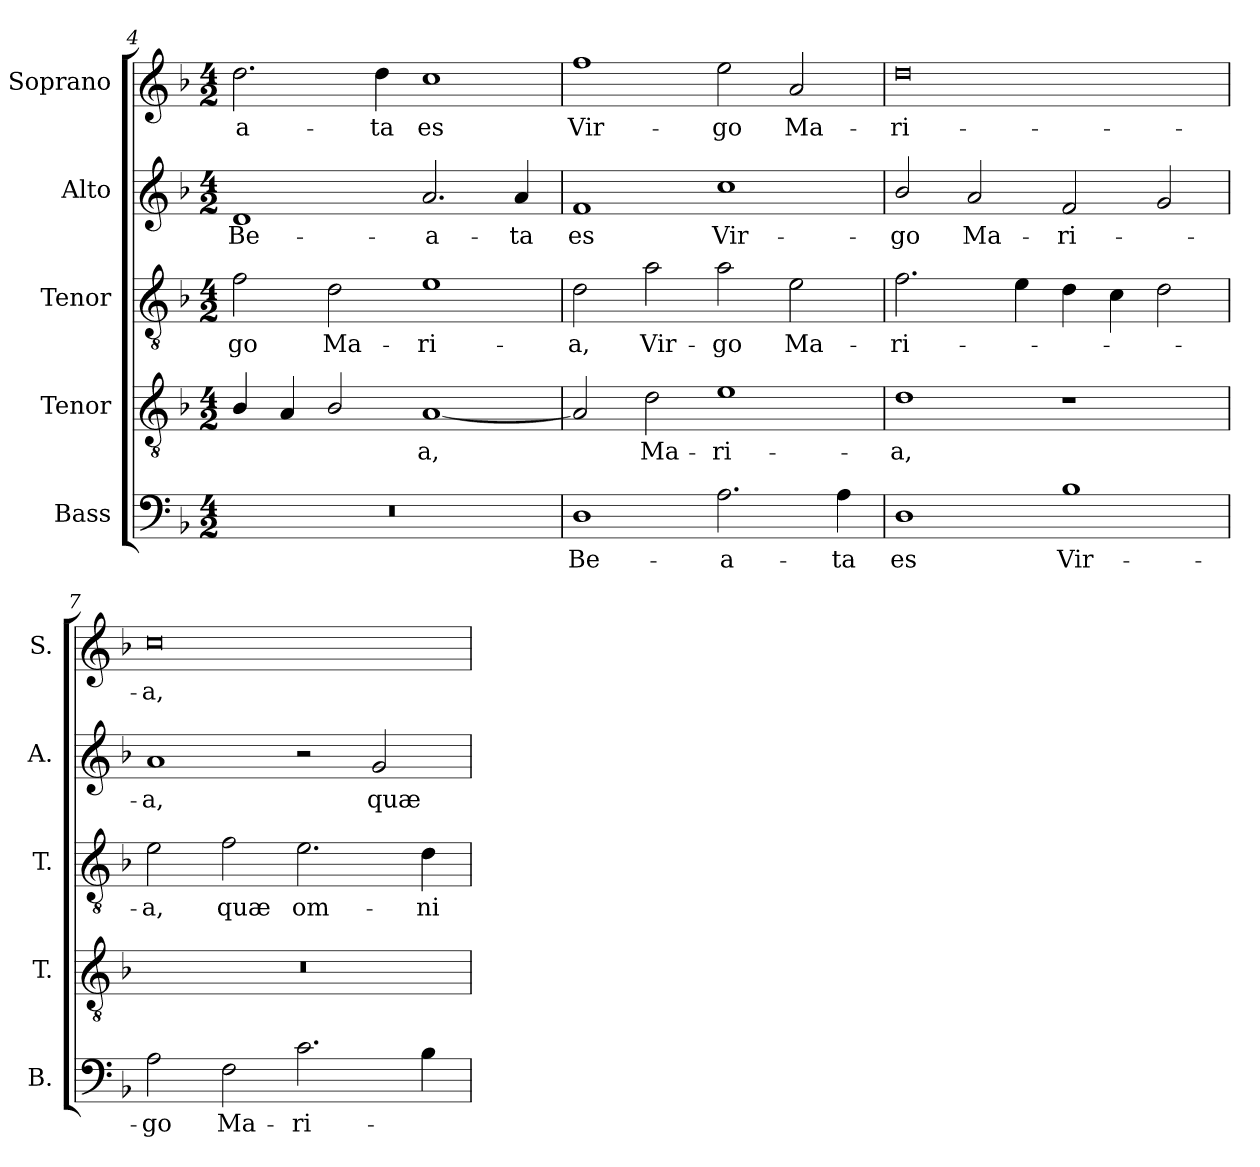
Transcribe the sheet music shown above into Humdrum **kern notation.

**kern	**text	**kern	**text	**kern	**text	**kern	**text	**kern	**text
*part5	*part5	*part4	*part4	*part3	*part3	*part2	*part2	*part1	*part1
*staff5	*staff5	*staff4	*staff4	*staff3	*staff3	*staff2	*staff2	*staff1	*staff1
*I"Bass	*	*I"Tenor	*	*I"Tenor	*	*I"Alto	*	*I"Soprano	*
*I'B.	*	*I'T.	*	*I'T.	*	*I'A.	*	*I'S.	*
*clefF4	*	*clefGv2	*	*clefGv2	*	*clefG2	*	*clefG2	*
*	*	*ITrd7c12	*	*ITrd7c12	*	*	*	*	*
*k[b-]	*	*k[b-]	*	*k[b-]	*	*k[b-]	*	*k[b-]	*
*F:	*	*F:	*	*F:	*	*F:	*	*F:	*
*M4/2	*	*M4/2	*	*M4/2	*	*M4/2	*	*M4/2	*
=4	=4	=4	=4	=4	=4	=4	=4	=4	=4
!LO:N:vis=1	!	!	!	!	!	!	!	!	!
!	!	!	!	!	!LO:LY:b:color=#000000	!	!	!	!
!	!	!	!	!	!	!	!LO:LY:b:color=#000000	!	!
!	!	!	!	!	!	!	!	!	!LO:LY:b:color=#000000
0r	.	4BB-i/	.	2Fi\	-go	1di	Be-	2.ddi\	-a-
.	.	4AAi/	.	.	.	.	.	.	.
!	!	!	!	!	!LO:LY:b:color=#000000	!	!	!	!
.	.	2BB-i/	.	2Di\	Ma-	.	.	.	.
!	!	!	!	!	!	!	!	!	!LO:LY:b:color=#000000
.	.	.	.	.	.	.	.	4ddi\	-ta
!	!	!	!LO:LY:b:color=#000000	!	!	!	!	!	!
!	!	!	!	!	!LO:LY:b:color=#000000	!	!	!	!
!	!	!	!	!	!	!	!LO:LY:b:color=#000000	!	!
!	!	!	!	!	!	!	!	!	!LO:LY:b:color=#000000
.	.	[1AAi	-a,	1Ei	-ri-	2.ai/	-a-	1cci	es
!	!	!	!	!	!	!	!LO:LY:b:color=#000000	!	!
.	.	.	.	.	.	4ai/	-ta	.	.
=5	=5	=5	=5	=5	=5	=5	=5	=5	=5
!	!LO:LY:b:color=#000000	!	!	!	!	!	!	!	!
!	!	!	!	!	!LO:LY:b:color=#000000	!	!	!	!
!	!	!	!	!	!	!	!LO:LY:b:color=#000000	!	!
!	!	!	!	!	!	!	!	!	!LO:LY:b:color=#000000
1Di	Be-	2AAi/]	.	2Di\	-a,	1fi	es	1ffi	Vir-
!	!	!	!LO:LY:b:color=#000000	!	!	!	!	!	!
!	!	!	!	!	!LO:LY:b:color=#000000	!	!	!	!
.	.	2Di\	Ma-	2Ai\	Vir-	.	.	.	.
!	!LO:LY:b:color=#000000	!	!	!	!	!	!	!	!
!	!	!	!LO:LY:b:color=#000000	!	!	!	!	!	!
!	!	!	!	!	!LO:LY:b:color=#000000	!	!	!	!
!	!	!	!	!	!	!	!LO:LY:b:color=#000000	!	!
!	!	!	!	!	!	!	!	!	!LO:LY:b:color=#000000
2.Ai\	-a-	1Ei	-ri-	2Ai\	-go	1cci	Vir-	2eei\	-go
!	!	!	!	!	!LO:LY:b:color=#000000	!	!	!	!
!	!	!	!	!	!	!	!	!	!LO:LY:b:color=#000000
.	.	.	.	2Ei\	Ma-	.	.	2ai/	Ma-
!	!LO:LY:b:color=#000000	!	!	!	!	!	!	!	!
4Ai\	-ta	.	.	.	.	.	.	.	.
!!LO:LB:g=z
=6	=6	=6	=6	=6	=6	=6	=6	=6	=6
!	!LO:LY:b:color=#000000	!	!	!	!	!	!	!	!
!	!	!	!LO:LY:b:color=#000000	!	!	!	!	!	!
!	!	!	!	!	!LO:LY:b:color=#000000	!	!	!	!
!	!	!	!	!	!	!	!LO:LY:b:color=#000000	!	!
!	!	!	!	!	!	!	!	!	!LO:LY:b:color=#000000
1Di	es	1Di	-a,	2.Fi\	-ri-	2b-i/	-go	0ddi	-ri-
!	!	!	!	!	!	!	!LO:LY:b:color=#000000	!	!
.	.	.	.	.	.	2ai/	Ma-	.	.
.	.	.	.	4Ei\	.	.	.	.	.
!	!LO:LY:b:color=#000000	!	!	!	!	!	!	!	!
!	!	!	!	!	!	!	!LO:LY:b:color=#000000	!	!
1B-i	Vir-	1r	.	4Di\	.	2fi/	-ri-	.	.
.	.	.	.	4Ci\	.	.	.	.	.
.	.	.	.	2Di\	.	2gi/	.	.	.
=7	=7	=7	=7	=7	=7	=7	=7	=7	=7
!	!LO:LY:b:color=#000000	!LO:N:vis=1	!	!	!	!	!	!	!
!	!	!	!	!	!LO:LY:b:color=#000000	!	!	!	!
!	!	!	!	!	!	!	!LO:LY:b:color=#000000	!	!
!	!	!	!	!	!	!	!	!	!LO:LY:b:color=#000000
2Ai\	-go	0r	.	2Ei\	-a,	1ai	-a,	0cci	-a,
!	!LO:LY:b:color=#000000	!	!	!	!	!	!	!	!
!	!	!	!	!	!LO:LY:b:color=#000000	!	!	!	!
2Fi\	Ma-	.	.	2Fi\	quæ	.	.	.	.
!	!LO:LY:b:color=#000000	!	!	!	!	!	!	!	!
!	!	!	!	!	!LO:LY:b:color=#000000	!	!	!	!
2.ci\	-ri-	.	.	2.Ei\	om-	2r	.	.	.
!	!	!	!	!	!	!	!LO:LY:b:color=#000000	!	!
.	.	.	.	.	.	2gi/	quæ	.	.
!	!	!	!	!	!LO:LY:b:color=#000000	!	!	!	!
4B-i\	.	.	.	4Di\	-ni-	.	.	.	.
=	=	=	=	=	=	=	=	=	=
*-	*-	*-	*-	*-	*-	*-	*-	*-	*-
